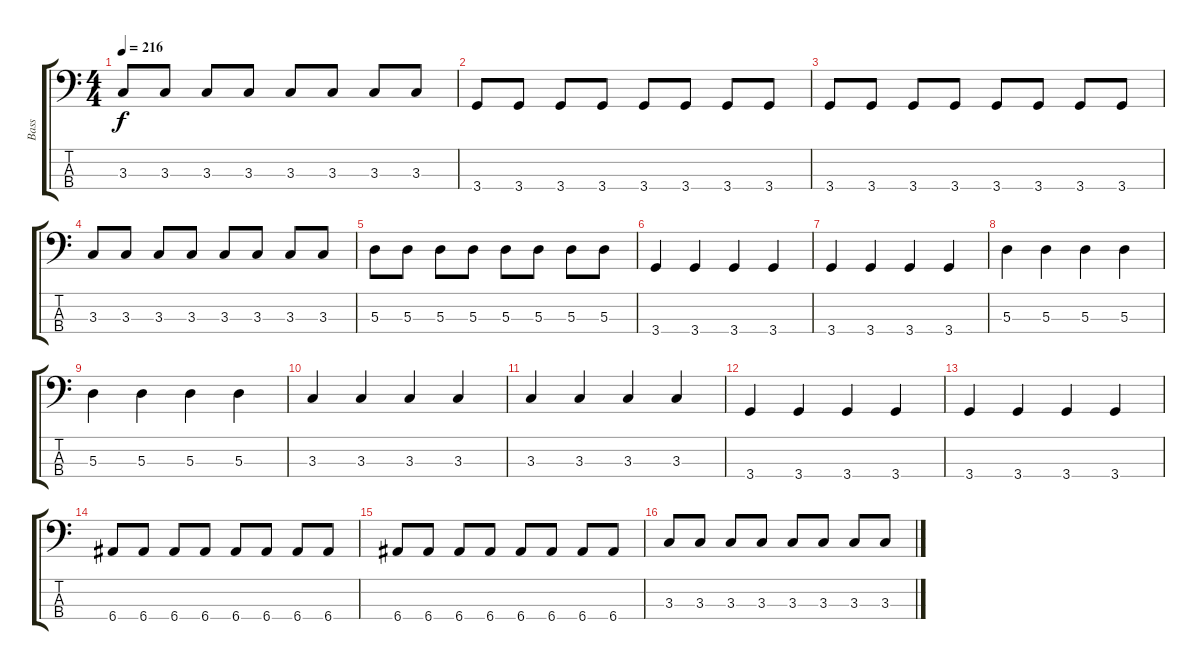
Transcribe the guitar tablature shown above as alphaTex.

\track ("Bass" "Bass") {instrument electricbassfinger}
\staff {score tabs}
\tuning (G2 D2 A1 E1) {hide}
\ts (4 4)
\tempo 216
\clef f4
\ks c
3.3.8{dy f} 3.3.8 3.3.8 3.3.8 3.3.8 3.3.8 3.3.8 3.3.8 |
3.4.8 3.4.8 3.4.8 3.4.8 3.4.8 3.4.8 3.4.8 3.4.8 |
3.4.8 3.4.8 3.4.8 3.4.8 3.4.8 3.4.8 3.4.8 3.4.8 |
3.3.8 3.3.8 3.3.8 3.3.8 3.3.8 3.3.8 3.3.8 3.3.8 |
5.3.8 5.3.8 5.3.8 5.3.8 5.3.8 5.3.8 5.3.8 5.3.8 |
3.4.4 3.4.4 3.4.4 3.4.4 |
3.4.4 3.4.4 3.4.4 3.4.4 |
5.3.4 5.3.4 5.3.4 5.3.4 |
5.3.4 5.3.4 5.3.4 5.3.4 |
3.3.4 3.3.4 3.3.4 3.3.4 |
3.3.4 3.3.4 3.3.4 3.3.4 |
3.4.4 3.4.4 3.4.4 3.4.4 |
3.4.4 3.4.4 3.4.4 3.4.4 |
6.4.8 6.4.8 6.4.8 6.4.8 6.4.8 6.4.8 6.4.8 6.4.8 |
6.4.8 6.4.8 6.4.8 6.4.8 6.4.8 6.4.8 6.4.8 6.4.8 |
3.3.8 3.3.8 3.3.8 3.3.8 3.3.8 3.3.8 3.3.8 3.3.8
